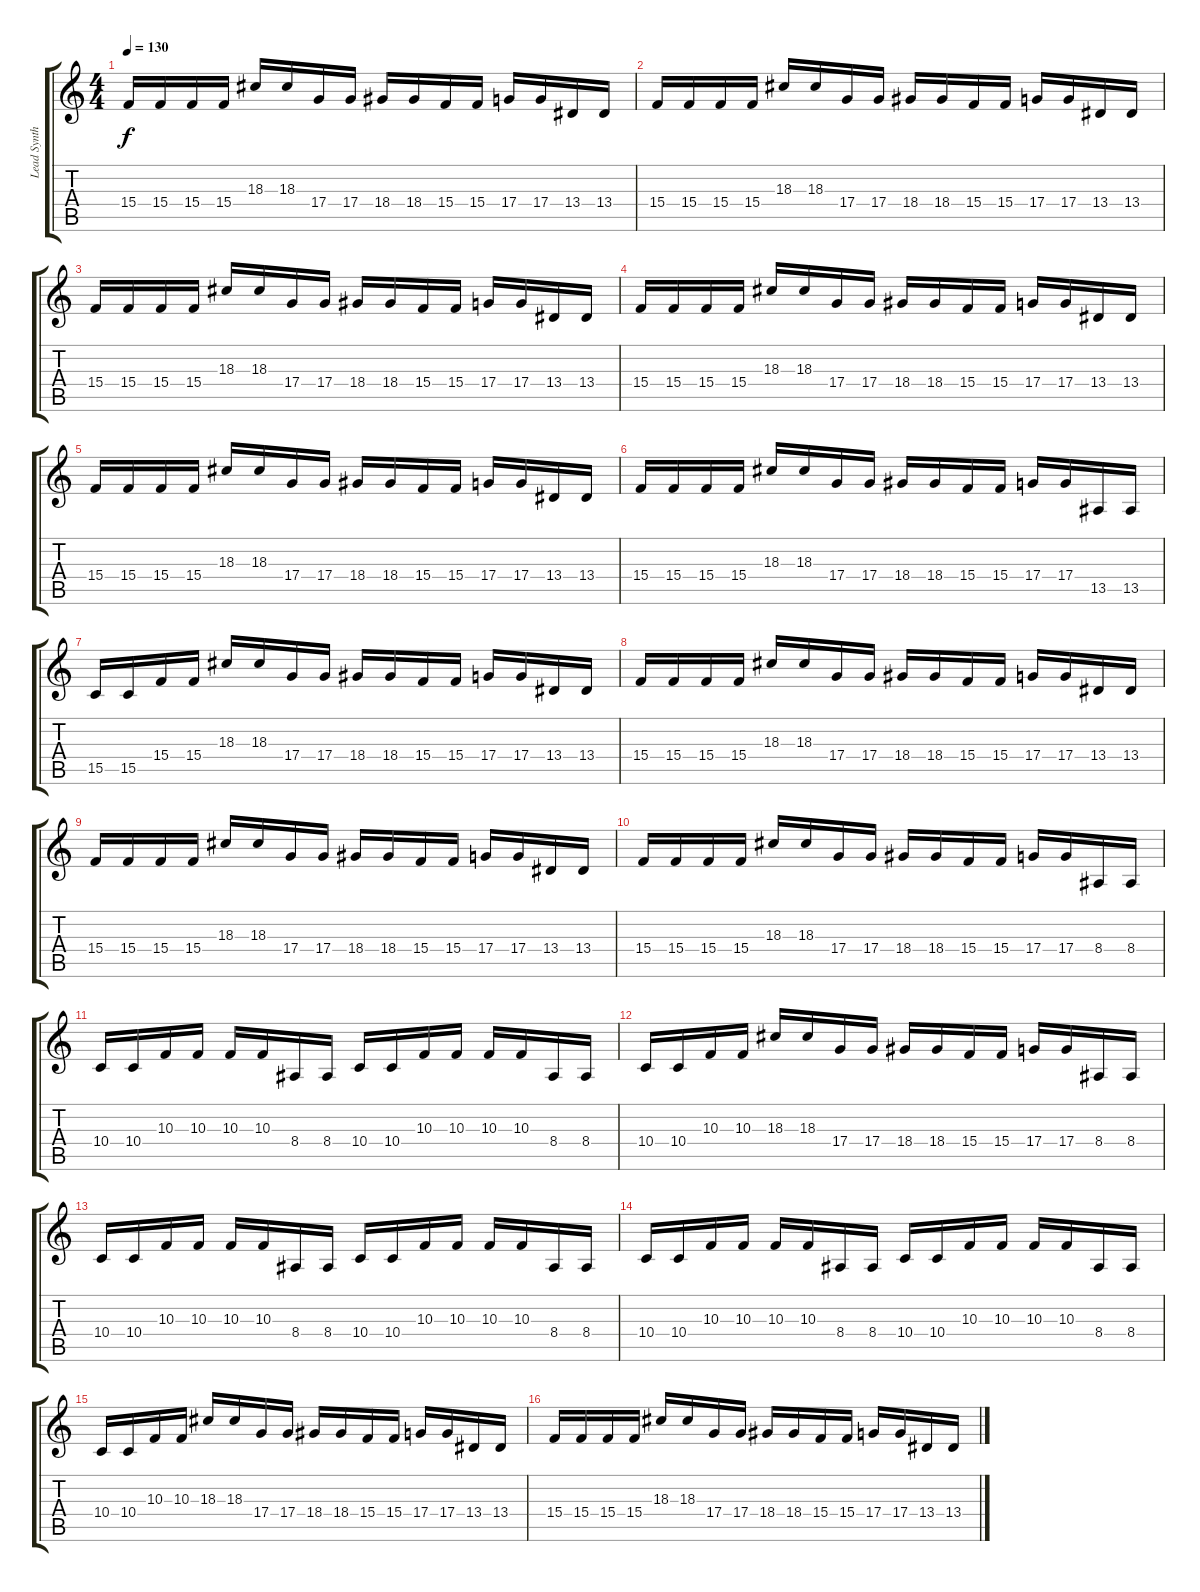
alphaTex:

\track ("Lead Synth #1" "Lead Synth") {instrument lead2sawtooth}
\staff {score tabs}
\tuning (E4 B3 G3 D3 A2 E2) {hide}
\ts (4 4)
\tempo 130
\clef g2
\ks c
15.4.16{dy f} 15.4.16 15.4.16 15.4.16 18.3.16 18.3.16 17.4.16 17.4.16 18.4.16 18.4.16 15.4.16 15.4.16 17.4.16 17.4.16 13.4.16 13.4.16 |
15.4.16 15.4.16 15.4.16 15.4.16 18.3.16 18.3.16 17.4.16 17.4.16 18.4.16 18.4.16 15.4.16 15.4.16 17.4.16 17.4.16 13.4.16 13.4.16 |
15.4.16 15.4.16 15.4.16 15.4.16 18.3.16 18.3.16 17.4.16 17.4.16 18.4.16 18.4.16 15.4.16 15.4.16 17.4.16 17.4.16 13.4.16 13.4.16 |
15.4.16 15.4.16 15.4.16 15.4.16 18.3.16 18.3.16 17.4.16 17.4.16 18.4.16 18.4.16 15.4.16 15.4.16 17.4.16 17.4.16 13.4.16 13.4.16 |
15.4.16 15.4.16 15.4.16 15.4.16 18.3.16 18.3.16 17.4.16 17.4.16 18.4.16 18.4.16 15.4.16 15.4.16 17.4.16 17.4.16 13.4.16 13.4.16 |
15.4.16 15.4.16 15.4.16 15.4.16 18.3.16 18.3.16 17.4.16 17.4.16 18.4.16 18.4.16 15.4.16 15.4.16 17.4.16 17.4.16 13.5.16 13.5.16 |
15.5.16 15.5.16 15.4.16 15.4.16 18.3.16 18.3.16 17.4.16 17.4.16 18.4.16 18.4.16 15.4.16 15.4.16 17.4.16 17.4.16 13.4.16 13.4.16 |
15.4.16 15.4.16 15.4.16 15.4.16 18.3.16 18.3.16 17.4.16 17.4.16 18.4.16 18.4.16 15.4.16 15.4.16 17.4.16 17.4.16 13.4.16 13.4.16 |
15.4.16 15.4.16 15.4.16 15.4.16 18.3.16 18.3.16 17.4.16 17.4.16 18.4.16 18.4.16 15.4.16 15.4.16 17.4.16 17.4.16 13.4.16 13.4.16 |
15.4.16 15.4.16 15.4.16 15.4.16 18.3.16 18.3.16 17.4.16 17.4.16 18.4.16 18.4.16 15.4.16 15.4.16 17.4.16 17.4.16 8.4.16 8.4.16 |
10.4.16 10.4.16 10.3.16 10.3.16 10.3.16 10.3.16 8.4.16 8.4.16 10.4.16 10.4.16 10.3.16 10.3.16 10.3.16 10.3.16 8.4.16 8.4.16 |
10.4.16 10.4.16 10.3.16 10.3.16 18.3.16 18.3.16 17.4.16 17.4.16 18.4.16 18.4.16 15.4.16 15.4.16 17.4.16 17.4.16 8.4.16 8.4.16 |
10.4.16 10.4.16 10.3.16 10.3.16 10.3.16 10.3.16 8.4.16 8.4.16 10.4.16 10.4.16 10.3.16 10.3.16 10.3.16 10.3.16 8.4.16 8.4.16 |
10.4.16 10.4.16 10.3.16 10.3.16 10.3.16 10.3.16 8.4.16 8.4.16 10.4.16 10.4.16 10.3.16 10.3.16 10.3.16 10.3.16 8.4.16 8.4.16 |
10.4.16 10.4.16 10.3.16 10.3.16 18.3.16 18.3.16 17.4.16 17.4.16 18.4.16 18.4.16 15.4.16 15.4.16 17.4.16 17.4.16 13.4.16 13.4.16 |
15.4.16 15.4.16 15.4.16 15.4.16 18.3.16 18.3.16 17.4.16 17.4.16 18.4.16 18.4.16 15.4.16 15.4.16 17.4.16 17.4.16 13.4.16 13.4.16
